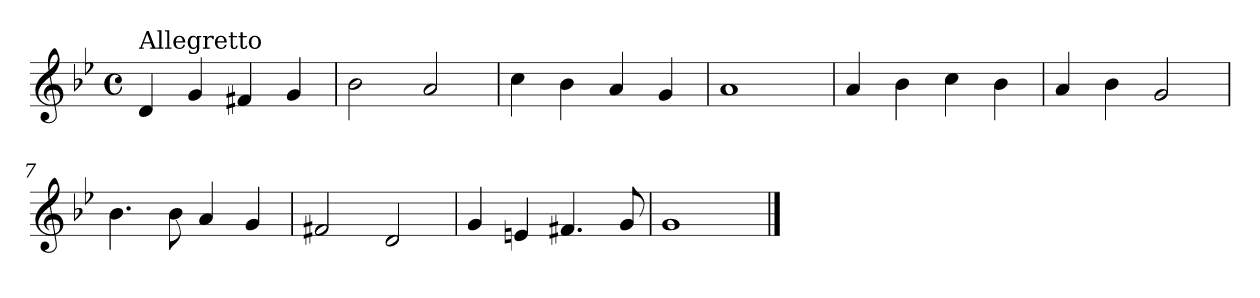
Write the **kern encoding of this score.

**kern
*part1
*staff1
*clefG2
*k[b-e-]
*g:
*M4/4
*met(c)
=1
!LO:TX:a:t=Allegretto
4d/
4g/
4f#X/
4g/
=2
2b-\
2a/
=3
4cc\
4b-\
4a/
4g/
=4
1a
=5
4a/
4b-\
4cc\
4b-\
=6
4a/
4b-\
2g/
!!LO:LB:g=z
=7
4.b-\
8b-\
4a/
4g/
=8
2f#X/
2d/
=9
4g/
4en/
4.f#X/
8g/
=10
1g
==
*-
